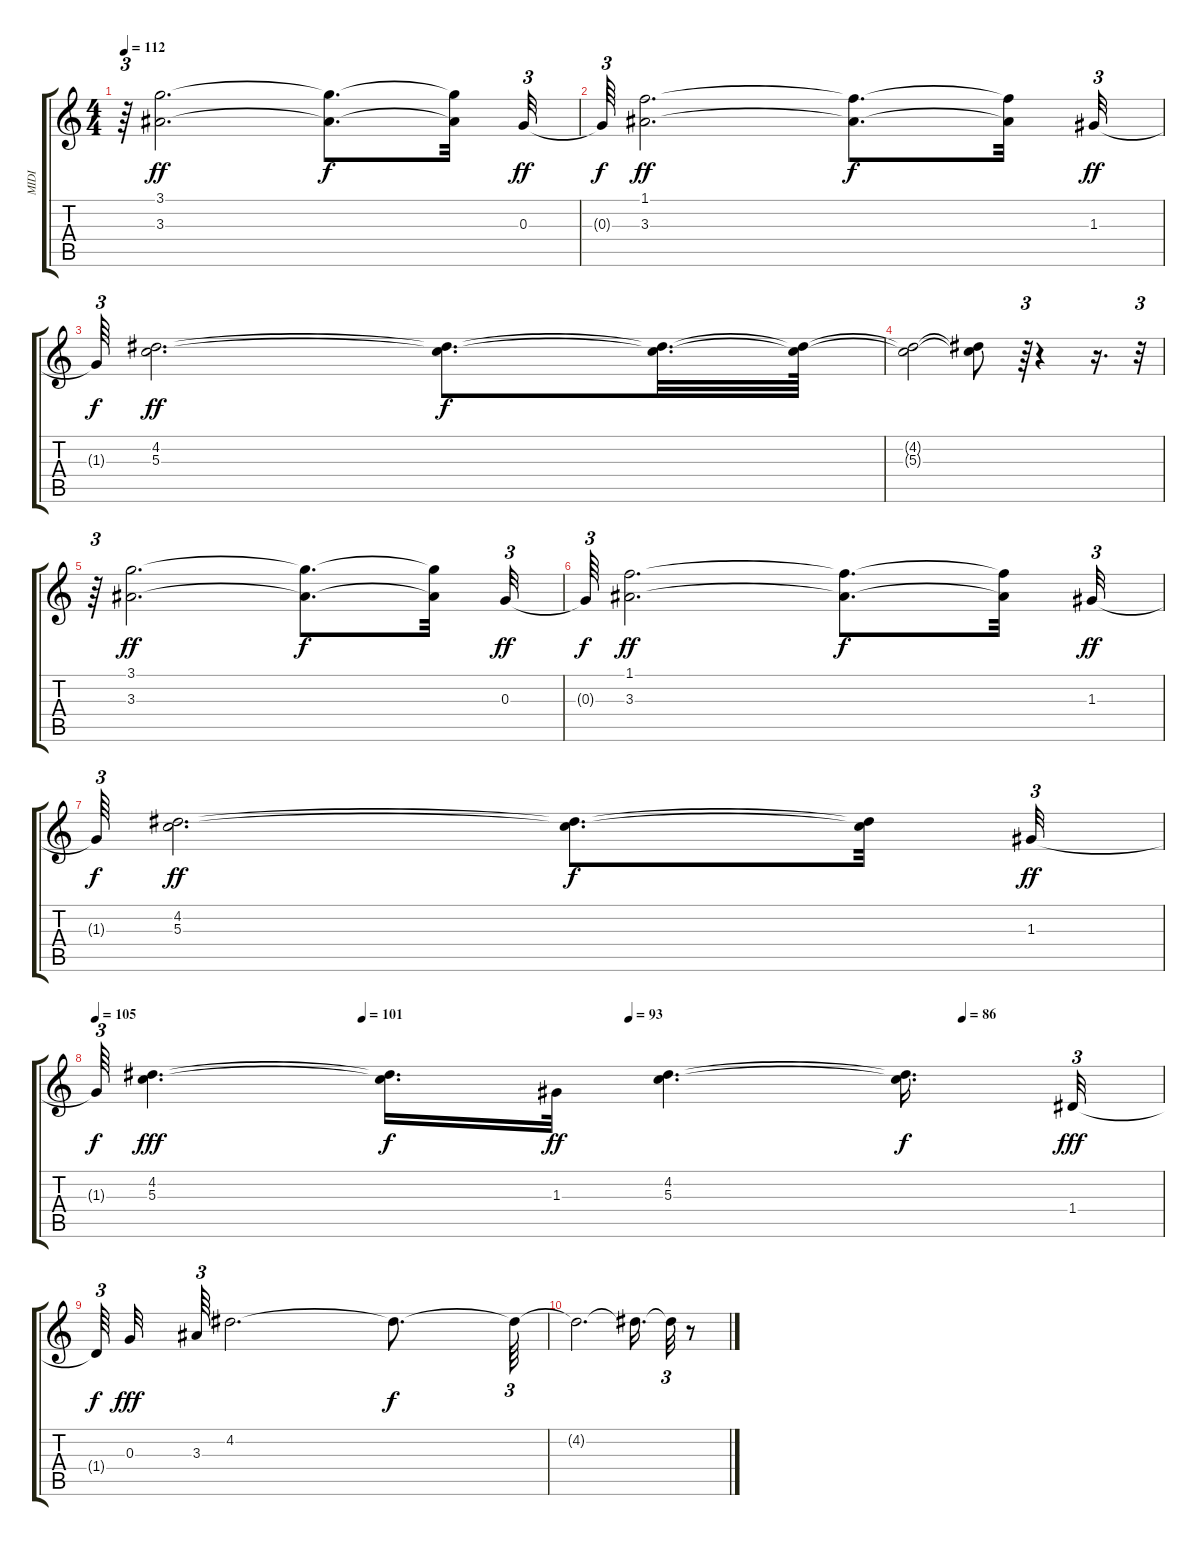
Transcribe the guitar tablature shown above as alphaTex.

\track ("MIDI" "MIDI") {instrument electricguitarclean}
\staff {score tabs}
\tuning (E4 B3 G3 D3 A2 E2) {hide}
\ts (4 4)
\tempo 112
\clef g2
\ks c
r.64{tu (3 2) dy f} (3.1 3.3).2{d dy ff} (3.1{t} 3.3{t}).8{d dy f} (3.1{t} 3.3{t}).32 0.3.32{tu (3 2) dy ff} |
0.3{t}.64{tu (3 2) dy f} (1.1 3.3).2{d dy ff} (1.1{t} 3.3{t}).8{d dy f} (1.1{t} 3.3{t}).32 1.3.32{tu (3 2) dy ff} |
1.3{t}.64{tu (3 2) dy f} (4.2 5.3).2{d dy ff} (4.2{t} 5.3{t}).8{d dy f} (4.2{t} 5.3{t}).32{d} (4.2{t} 5.3{t}).64 |
(4.2{t} 5.3{t}).2 (4.2{t} 5.3{t}).8 r.64{tu (3 2)} r.4 r.16{d} r.32{tu (3 2)} |
r.64{tu (3 2)} (3.1 3.3).2{d dy ff} (3.1{t} 3.3{t}).8{d dy f} (3.1{t} 3.3{t}).32 0.3.32{tu (3 2) dy ff} |
0.3{t}.64{tu (3 2) dy f} (1.1 3.3).2{d dy ff} (1.1{t} 3.3{t}).8{d dy f} (1.1{t} 3.3{t}).32 1.3.32{tu (3 2) dy ff} |
1.3{t}.64{tu (3 2) dy f} (4.2 5.3).2{d dy ff} (4.2{t} 5.3{t}).8{d dy f} (4.2{t} 5.3{t}).32 1.3.32{tu (3 2) dy ff} |
\tempo 105
\tempo (101 0.25)
\tempo (93 0.5)
\tempo (86 0.8125)
1.3{t}.64{tu (3 2) dy f} (4.2 5.3).4{d dy fff} (4.2{t} 5.3{t}).16{d dy f} 1.3.32{dy ff} (4.2 5.3).4{d} (4.2{t} 5.3{t}).16{d dy f} 1.4.32{tu (3 2) dy fff} |
1.4{t}.64{tu (3 2) dy f} 0.3.32{dy fff} 3.3.64{tu (3 2)} 4.2.2{d} 4.2{t}.8{d dy f} 4.2{t}.64{tu (3 2)} |
4.2{t}.2{d} 4.2{t}.16{d} 4.2{t}.32{tu (3 2)} r.8
